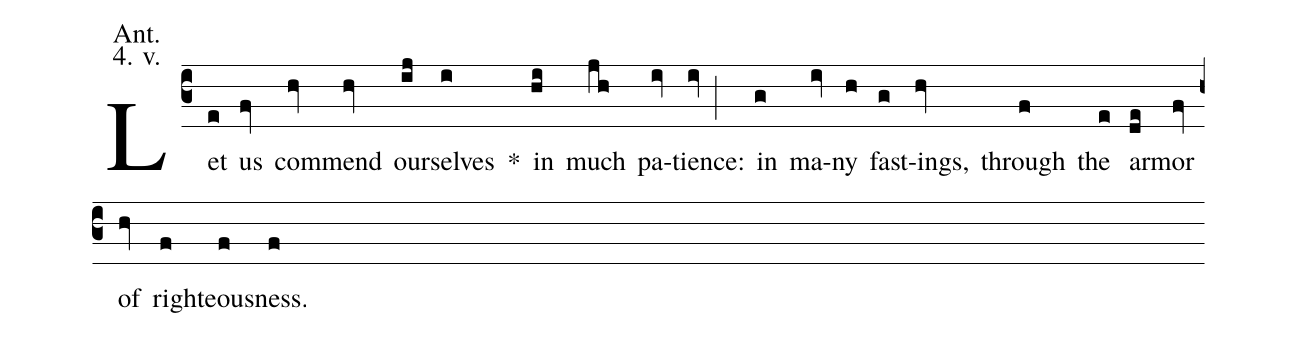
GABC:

annotation: Ant.;
annotation: 4. v.;
%%
(c3) Let(e) us(fv) com(hv)mend(hv) our(ij)selves(i) <sp>*</sp>() in(hi) much(jh) pa(iv)tience:(iv;) in(g) ma(iv)ny(h) fast(g)ings,(hv) through(f) the(e) ar(de)mor(fv) of(hv) right(f)eous(f)ness.(f)
